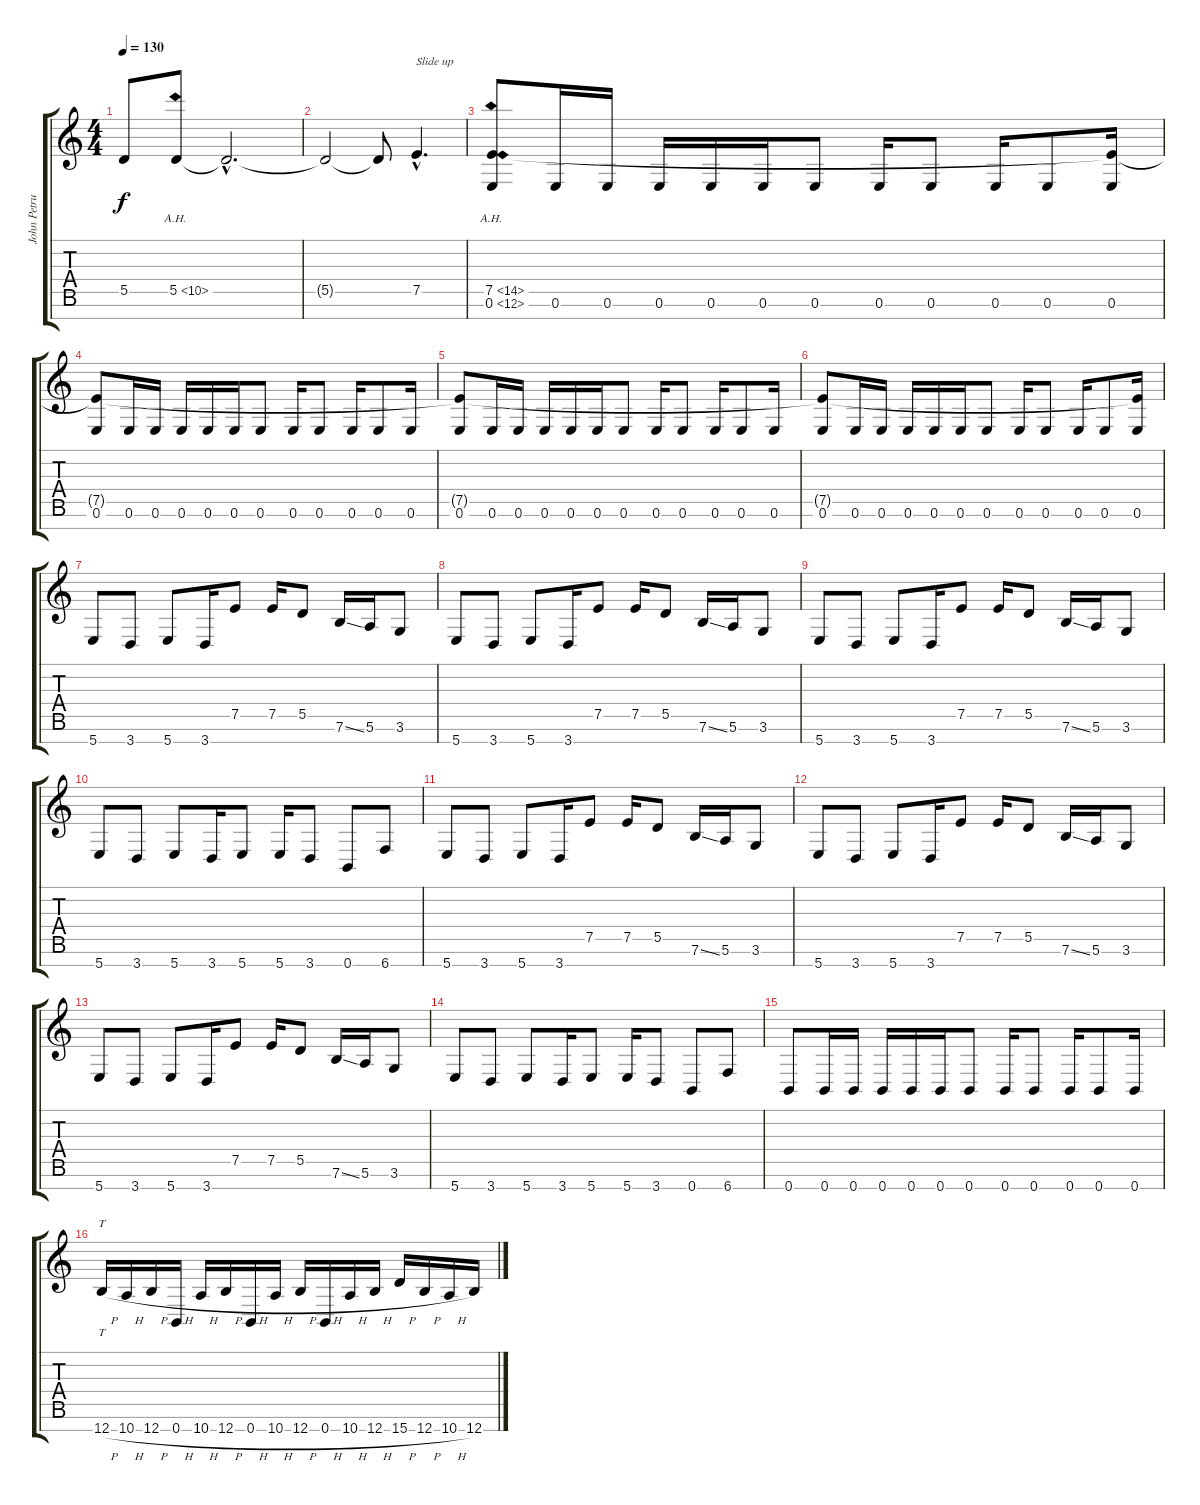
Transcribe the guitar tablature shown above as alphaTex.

\track ("John Petrucci" "John Petru") {instrument distortionguitar}
\staff {score tabs}
\tuning (E4 B3 G3 D3 A2 E2 B1) {hide}
\ts (4 4)
\tempo 130
\clef g2
\ks c
5.5.8{dy f} 5.5{ah 5}.8 5.5{hac t}.2{d} |
5.5{t}.2 5.5{t}.8 7.5{hac}.4{d txt "Slide up"} |
(7.5{ah 7} 0.6{ah 12}).8 0.6.16 0.6.16 0.6.16 0.6.16 0.6.16 0.6.8 0.6.16 0.6.8 0.6.16 0.6.8 (7.5{t} 0.6).16 |
(7.5{t} 0.6).8 0.6.16 0.6.16 0.6.16 0.6.16 0.6.16 0.6.8 0.6.16 0.6.8 0.6.16 0.6.8 0.6.16 |
(7.5{t} 0.6).8 0.6.16 0.6.16 0.6.16 0.6.16 0.6.16 0.6.8 0.6.16 0.6.8 0.6.16 0.6.8 0.6.16 |
(7.5{t} 0.6).8 0.6.16 0.6.16 0.6.16 0.6.16 0.6.16 0.6.8 0.6.16 0.6.8 0.6.16 0.6.8 (7.5{t} 0.6).16 |
5.7.8 3.7.8 5.7.8 3.7.16 7.5.8 7.5.16 5.5.8 7.6{ss}.16 5.6.16 3.6.8 |
5.7.8 3.7.8 5.7.8 3.7.16 7.5.8 7.5.16 5.5.8 7.6{ss}.16 5.6.16 3.6.8 |
5.7.8 3.7.8 5.7.8 3.7.16 7.5.8 7.5.16 5.5.8 7.6{ss}.16 5.6.16 3.6.8 |
5.7.8 3.7.8 5.7.8 3.7.16 5.7.8 5.7.16 3.7.8 0.7.8 6.7.8 |
5.7.8 3.7.8 5.7.8 3.7.16 7.5.8 7.5.16 5.5.8 7.6{ss}.16 5.6.16 3.6.8 |
5.7.8 3.7.8 5.7.8 3.7.16 7.5.8 7.5.16 5.5.8 7.6{ss}.16 5.6.16 3.6.8 |
5.7.8 3.7.8 5.7.8 3.7.16 7.5.8 7.5.16 5.5.8 7.6{ss}.16 5.6.16 3.6.8 |
5.7.8 3.7.8 5.7.8 3.7.16 5.7.8 5.7.16 3.7.8 0.7.8 6.7.8 |
0.7.8 0.7.16 0.7.16 0.7.16 0.7.16 0.7.16 0.7.8 0.7.16 0.7.8 0.7.16 0.7.8 0.7.16 |
12.7{h}.16{tt} 10.7{h}.16 12.7{h}.16 0.7{h}.16 10.7{h}.16 12.7{h}.16 0.7{h}.16 10.7{h}.16 12.7{h}.16 0.7{h}.16 10.7{h}.16 12.7{h}.16 15.7{h}.16 12.7{h}.16 10.7{h}.16 12.7.16
